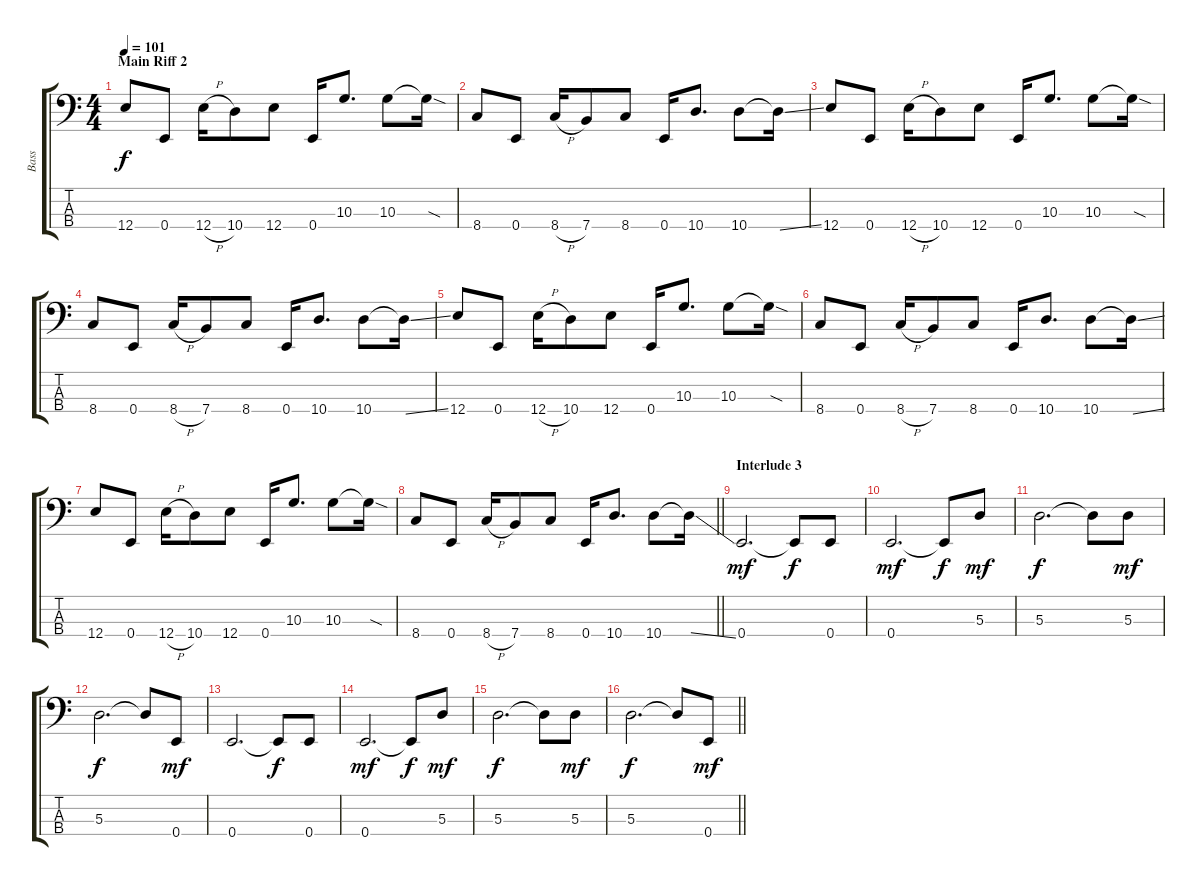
\track ("Bass" "Bass") {instrument electricbassfinger}
\staff {score tabs}
\tuning (G2 D2 A1 E1) {hide}
\ts (4 4)
\section ("" "Main Riff 2")
\tempo 101
\clef f4
\ks c
12.4.8{dy f} 0.4.8 12.4{h}.16 10.4.8 12.4.8 0.4.16 10.3.8{d} 10.3.8 10.3{sod t}.16 |
8.4.8 0.4.8 8.4{h}.16 7.4.8 8.4.8 0.4.16 10.4.8{d} 10.4.8 10.4{ss t}.16 |
12.4.8 0.4.8 12.4{h}.16 10.4.8 12.4.8 0.4.16 10.3.8{d} 10.3.8 10.3{sod t}.16 |
8.4.8 0.4.8 8.4{h}.16 7.4.8 8.4.8 0.4.16 10.4.8{d} 10.4.8 10.4{ss t}.16 |
12.4.8 0.4.8 12.4{h}.16 10.4.8 12.4.8 0.4.16 10.3.8{d} 10.3.8 10.3{sod t}.16 |
8.4.8 0.4.8 8.4{h}.16 7.4.8 8.4.8 0.4.16 10.4.8{d} 10.4.8 10.4{ss t}.16 |
12.4.8 0.4.8 12.4{h}.16 10.4.8 12.4.8 0.4.16 10.3.8{d} 10.3.8 10.3{sod t}.16 |
\barLineRight lightlight
8.4.8 0.4.8 8.4{h}.16 7.4.8 8.4.8 0.4.16 10.4.8{d} 10.4.8 10.4{ss t}.16 |
\section ("" "Interlude 3")
0.4.2{d dy mf} 0.4{t}.8{dy f} 0.4.8 |
0.4.2{d dy mf} 0.4{t}.8{dy f} 5.3.8{dy mf} |
5.3.2{d dy f} 5.3{t}.8 5.3.8{dy mf} |
5.3.2{d dy f} 5.3{t}.8 0.4.8{dy mf} |
0.4.2{d} 0.4{t}.8{dy f} 0.4.8 |
0.4.2{d dy mf} 0.4{t}.8{dy f} 5.3.8{dy mf} |
5.3.2{d dy f} 5.3{t}.8 5.3.8{dy mf} |
\barLineRight lightlight
5.3.2{d dy f} 5.3{t}.8 0.4.8{dy mf}
